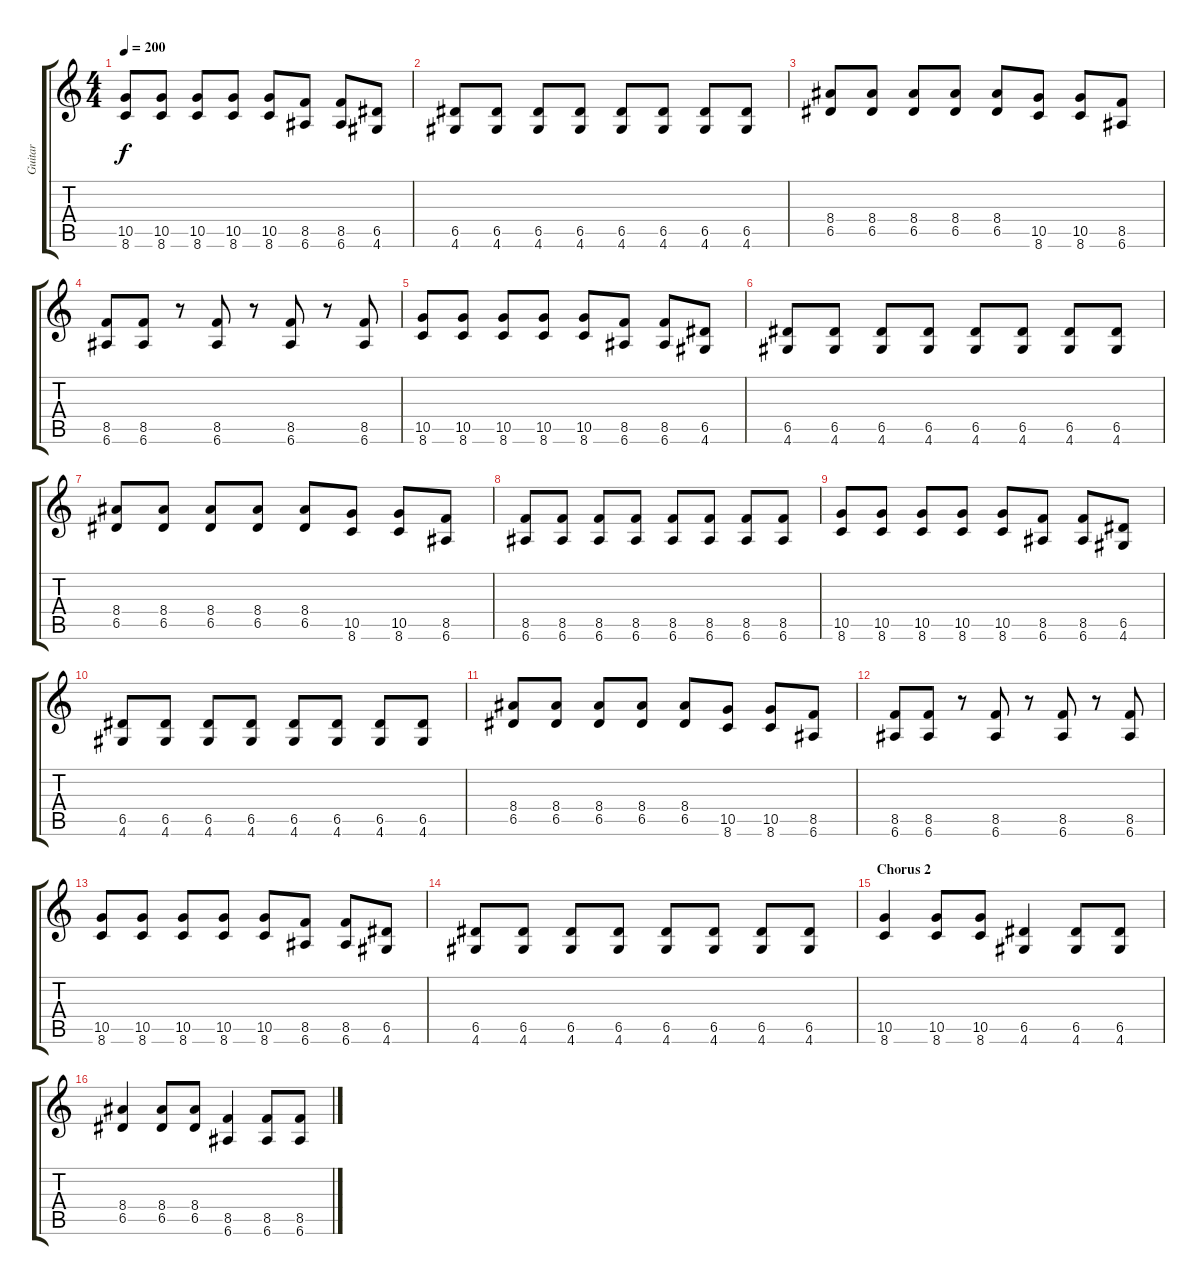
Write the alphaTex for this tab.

\track ("Guitar" "Guitar") {instrument distortionguitar}
\staff {score tabs}
\tuning (E4 B3 G3 D3 A2 E2) {hide}
\ts (4 4)
\tempo 200
\clef g2
\ks c
(10.5 8.6).8{dy f} (10.5 8.6).8 (10.5 8.6).8 (10.5 8.6).8 (10.5 8.6).8 (8.5 6.6).8 (8.5 6.6).8 (6.5 4.6).8 |
(6.5 4.6).8 (6.5 4.6).8 (6.5 4.6).8 (6.5 4.6).8 (6.5 4.6).8 (6.5 4.6).8 (6.5 4.6).8 (6.5 4.6).8 |
(8.4 6.5).8 (8.4 6.5).8 (8.4 6.5).8 (8.4 6.5).8 (8.4 6.5).8 (10.5 8.6).8 (10.5 8.6).8 (8.5 6.6).8 |
(8.5 6.6).8 (8.5 6.6).8 r.8 (8.5 6.6).8 r.8 (8.5 6.6).8 r.8 (8.5 6.6).8 |
(10.5 8.6).8 (10.5 8.6).8 (10.5 8.6).8 (10.5 8.6).8 (10.5 8.6).8 (8.5 6.6).8 (8.5 6.6).8 (6.5 4.6).8 |
(6.5 4.6).8 (6.5 4.6).8 (6.5 4.6).8 (6.5 4.6).8 (6.5 4.6).8 (6.5 4.6).8 (6.5 4.6).8 (6.5 4.6).8 |
(8.4 6.5).8 (8.4 6.5).8 (8.4 6.5).8 (8.4 6.5).8 (8.4 6.5).8 (10.5 8.6).8 (10.5 8.6).8 (8.5 6.6).8 |
(8.5 6.6).8 (8.5 6.6).8 (8.5 6.6).8 (8.5 6.6).8 (8.5 6.6).8 (8.5 6.6).8 (8.5 6.6).8 (8.5 6.6).8 |
(10.5 8.6).8 (10.5 8.6).8 (10.5 8.6).8 (10.5 8.6).8 (10.5 8.6).8 (8.5 6.6).8 (8.5 6.6).8 (6.5 4.6).8 |
(6.5 4.6).8 (6.5 4.6).8 (6.5 4.6).8 (6.5 4.6).8 (6.5 4.6).8 (6.5 4.6).8 (6.5 4.6).8 (6.5 4.6).8 |
(8.4 6.5).8 (8.4 6.5).8 (8.4 6.5).8 (8.4 6.5).8 (8.4 6.5).8 (10.5 8.6).8 (10.5 8.6).8 (8.5 6.6).8 |
(8.5 6.6).8 (8.5 6.6).8 r.8 (8.5 6.6).8 r.8 (8.5 6.6).8 r.8 (8.5 6.6).8 |
(10.5 8.6).8 (10.5 8.6).8 (10.5 8.6).8 (10.5 8.6).8 (10.5 8.6).8 (8.5 6.6).8 (8.5 6.6).8 (6.5 4.6).8 |
(6.5 4.6).8 (6.5 4.6).8 (6.5 4.6).8 (6.5 4.6).8 (6.5 4.6).8 (6.5 4.6).8 (6.5 4.6).8 (6.5 4.6).8 |
\section ("" "Chorus 2")
(10.5 8.6).4 (10.5 8.6).8 (10.5 8.6).8 (6.5 4.6).4 (6.5 4.6).8 (6.5 4.6).8 |
(8.4 6.5).4 (8.4 6.5).8 (8.4 6.5).8 (8.5 6.6).4 (8.5 6.6).8 (8.5 6.6).8
